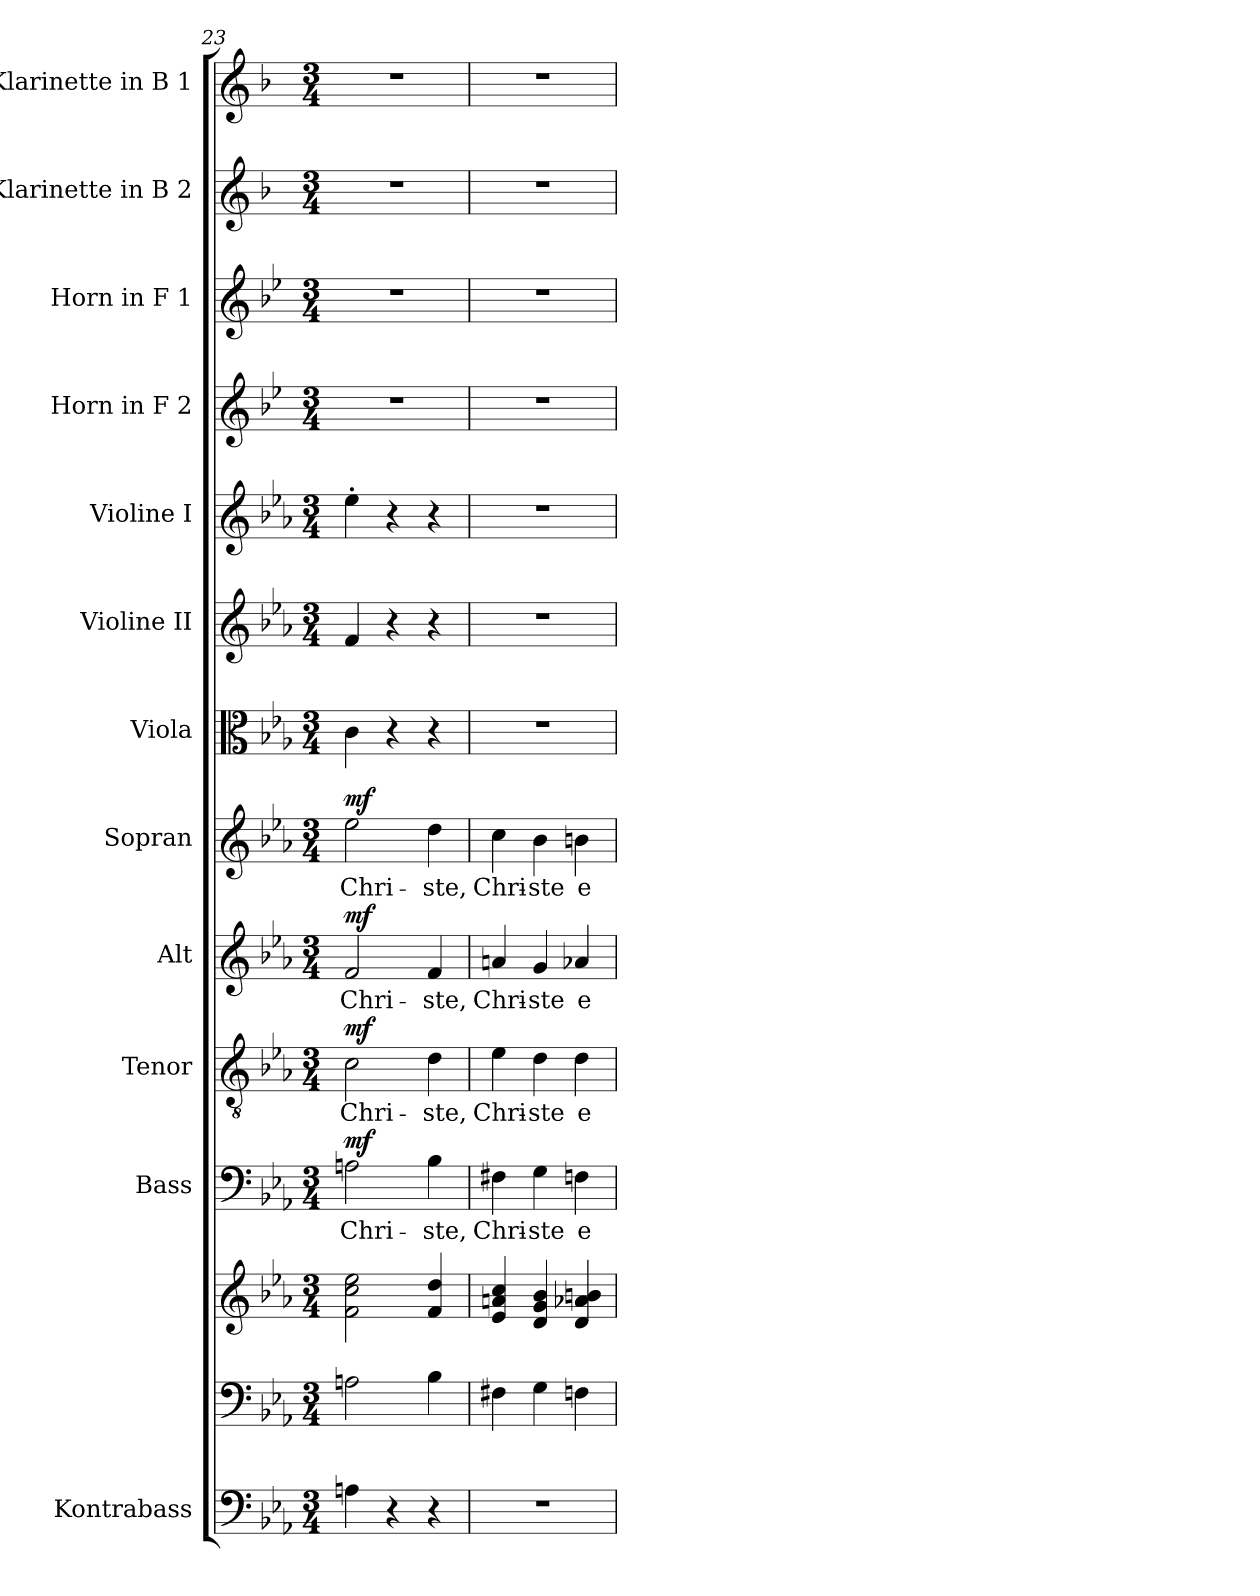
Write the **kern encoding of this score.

**kern	**kern	**kern	**kern	**text	**dynam	**kern	**text	**dynam	**kern	**text	**dynam	**kern	**text	**dynam	**kern	**kern	**kern	**kern	**kern	**kern	**kern
*part13	*part12	*part12	*part11	*part11	*part11	*part10	*part10	*part10	*part9	*part9	*part9	*part8	*part8	*part8	*part7	*part6	*part5	*part4	*part3	*part2	*part1
*staff14	*staff13	*staff12	*staff11	*staff11	*staff11	*staff10	*staff10	*staff10	*staff9	*staff9	*staff9	*staff8	*staff8	*staff8	*staff7	*staff6	*staff5	*staff4	*staff3	*staff2	*staff1
*I"Kontrabass	*	*	*I"Bass	*	*	*I"Tenor	*	*	*I"Alt	*	*	*I"Sopran	*	*	*I"Viola	*I"Violine II	*I"Violine I	*I"Horn in F 2	*I"Horn in F 1	*I"Klarinette in B 2	*I"Klarinette in B 1
*I'Kb.	*	*	*I'B	*	*	*I'T	*	*	*I'A	*	*	*I'S	*	*	*I'Vla.	*I'Vl. II	*I'Vl. I	*I'Hrn. 2	*I'Hrn. 1	*	*
*clefF4	*clefF4	*clefG2	*clefF4	*	*	*clefGv2	*	*	*clefG2	*	*	*clefG2	*	*	*clefC3	*clefG2	*clefG2	*clefG2	*clefG2	*clefG2	*clefG2
*ITrd7c12	*	*	*	*	*	*	*	*	*	*	*	*	*	*	*	*	*	*ITrd4c7	*ITrd4c7	*ITrd1c2	*ITrd1c2
*k[b-e-a-]	*k[b-e-a-]	*k[b-e-a-]	*k[b-e-a-]	*	*	*k[b-e-a-]	*	*	*k[b-e-a-]	*	*	*k[b-e-a-]	*	*	*k[b-e-a-]	*k[b-e-a-]	*k[b-e-a-]	*k[b-e-a-]	*k[b-e-a-]	*k[b-e-a-]	*k[b-e-a-]
*E-:	*E-:	*E-:	*E-:	*	*	*E-:	*	*	*E-:	*	*	*E-:	*	*	*E-:	*E-:	*E-:	*E-:	*E-:	*E-:	*E-:
*M3/4	*M3/4	*M3/4	*M3/4	*	*	*M3/4	*	*	*M3/4	*	*	*M3/4	*	*	*M3/4	*M3/4	*M3/4	*M3/4	*M3/4	*M3/4	*M3/4
=23	=23	=23	=23	=23	=23	=23	=23	=23	=23	=23	=23	=23	=23	=23	=23	=23	=23	=23	=23	=23	=23
!	!	!	!	!LO:LY:b	!LO:DY:a	!	!LO:LY:b	!LO:DY:a	!	!LO:LY:b	!LO:DY:a	!	!LO:LY:b	!LO:DY:a	!	!	!	!	!	!	!
4AAn\	2An\	2f\ 2cc\ 2ee-\	2An\	Chri-	mf	2c\	Chri-	mf	2f/	Chri-	mf	2ee-\	Chri-	mf	4c\	4f/	4ee-'>\	2.r	2.r	2.r	2.r
4r	.	.	.	.	.	.	.	.	.	.	.	.	.	.	4r	4r	4r	.	.	.	.
!	!	!	!	!LO:LY:b	!	!	!LO:LY:b	!	!	!LO:LY:b	!	!	!LO:LY:b	!	!	!	!	!	!	!	!
4r	4B-\	4f/ 4dd/	4B-\	-ste,	.	4d\	-ste,	.	4f/	-ste,	.	4dd\	-ste,	.	4r	4r	4r	.	.	.	.
=24	=24	=24	=24	=24	=24	=24	=24	=24	=24	=24	=24	=24	=24	=24	=24	=24	=24	=24	=24	=24	=24
!	!	!	!	!LO:LY:b	!	!	!LO:LY:b	!	!	!LO:LY:b	!	!	!LO:LY:b	!	!	!	!	!	!	!	!
2.r	4F#X\	4e-/ 4an/ 4cc/	4F#X\	Chri-	.	4e-\	Chri-	.	4an/	Chri-	.	4cc\	Chri-	.	2.r	2.r	2.r	2.r	2.r	2.r	2.r
!	!	!	!	!LO:LY:b	!	!	!LO:LY:b	!	!	!LO:LY:b	!	!	!LO:LY:b	!	!	!	!	!	!	!	!
.	4G\	4d/ 4g/ 4b-/	4G\	-ste	.	4d\	-ste	.	4g/	-ste	.	4b-\	-ste	.	.	.	.	.	.	.	.
!	!	!	!	!LO:LY:b	!	!	!LO:LY:b	!	!	!LO:LY:b	!	!	!LO:LY:b	!	!	!	!	!	!	!	!
.	4Fn\	4d/ 4a-X/ 4bn/	4Fn\	e-	.	4d\	e-	.	4a-X/	e-	.	4bn\	e-	.	.	.	.	.	.	.	.
=	=	=	=	=	=	=	=	=	=	=	=	=	=	=	=	=	=	=	=	=	=
*-	*-	*-	*-	*-	*-	*-	*-	*-	*-	*-	*-	*-	*-	*-	*-	*-	*-	*-	*-	*-	*-
